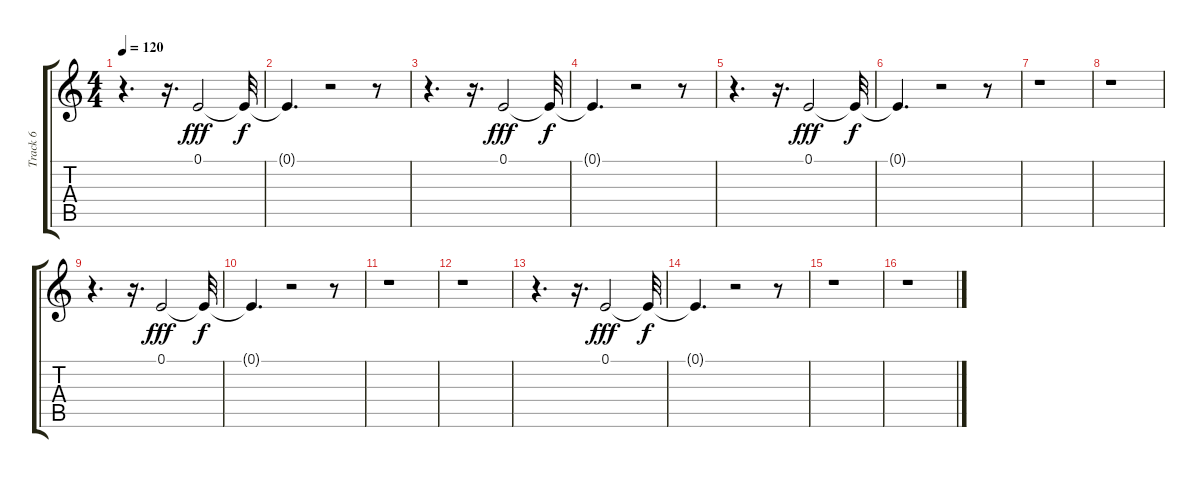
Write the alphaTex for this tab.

\track ("Track 6" "Track 6") {instrument reversecymbal}
\staff {score tabs}
\tuning (E4 B3 G3 D3 A2 E2) {hide}
\ts (4 4)
\tempo 120
\clef g2
\ks c
r.4{d dy fff} r.16{d} 0.1.2 0.1{t}.32{dy f} |
0.1{t}.4{d} r.2 r.8 |
r.4{d} r.16{d} 0.1.2{dy fff} 0.1{t}.32{dy f} |
0.1{t}.4{d} r.2 r.8 |
r.4{d} r.16{d} 0.1.2{dy fff} 0.1{t}.32{dy f} |
0.1{t}.4{d} r.2 r.8 |
r.1 |
r.1 |
r.4{d} r.16{d} 0.1.2{dy fff} 0.1{t}.32{dy f} |
0.1{t}.4{d} r.2 r.8 |
r.1 |
r.1 |
r.4{d} r.16{d} 0.1.2{dy fff} 0.1{t}.32{dy f} |
0.1{t}.4{d} r.2 r.8 |
r.1 |
r.1
